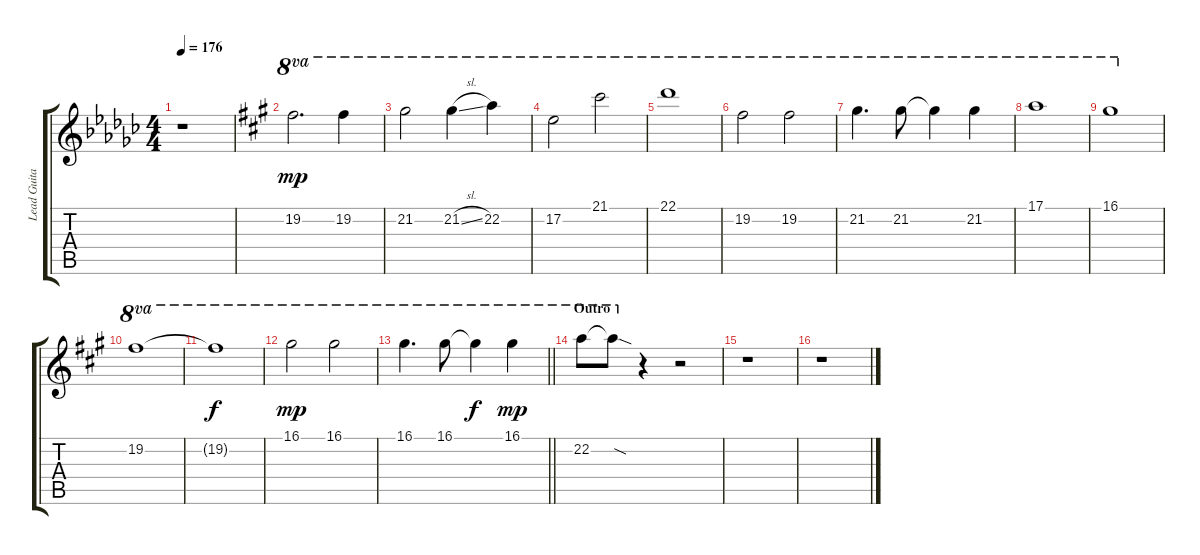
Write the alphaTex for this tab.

\track ("Lead Guitar A" "Lead Guita") {instrument distortionguitar}
\staff {score tabs}
\tuning (E4 B3 G3 D3 A2 E2) {hide}
\ts (4 4)
\tempo 176
\clef g2
\ks ebminor
r.1{dy mp} |
\ks f#minor
19.2.2{d ot 8va} 19.2.4{ot 8va} |
21.2.2{ot 8va} 21.2{sl}.4{ot 8va} 22.2.4{ot 8va} |
17.2.2{ot 8va} 21.1.2{ot 8va} |
22.1.1{ot 8va} |
19.2.2{ot 8va} 19.2.2{ot 8va} |
21.2.4{d ot 8va} 21.2.8{ot 8va} 21.2{t}.4{ot 8va} 21.2.4{ot 8va} |
17.1.1{ot 8va} |
16.1.1{ot 8va} |
19.2.1{ot 8va} |
19.2{t}.1{ot 8va dy f} |
16.1.2{ot 8va dy mp} 16.1.2{ot 8va} |
\barLineRight lightlight
16.1.4{d ot 8va} 16.1.8{ot 8va} 16.1{t}.4{ot 8va dy f} 16.1.4{ot 8va dy mp} |
\section ("" "Outro")
22.2.8{ot 8va} 22.2{sod t}.8{ot 8va} r.4 r.2 |
r.1 |
r.1
